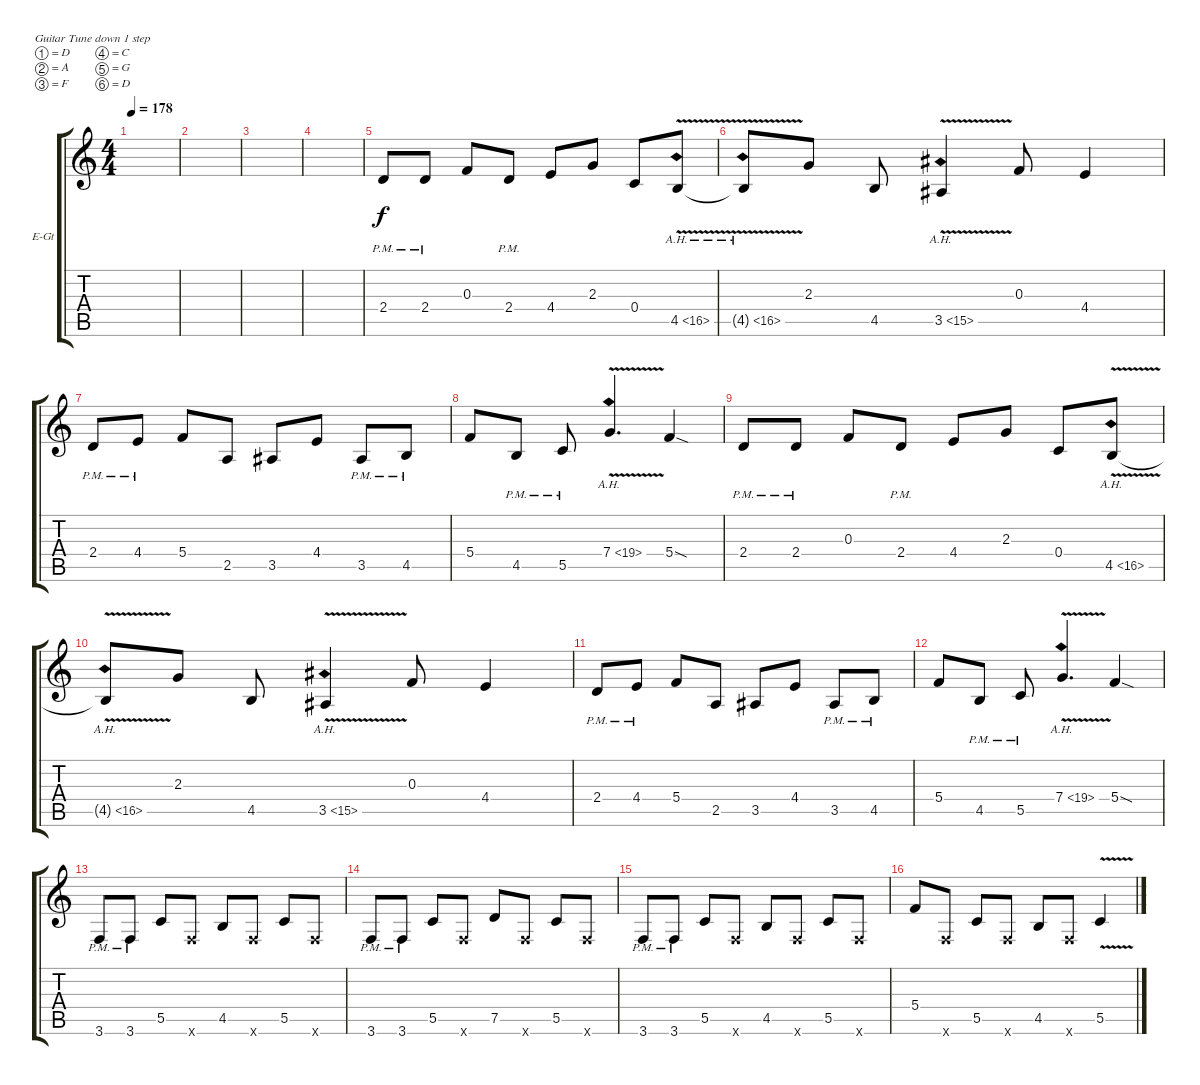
\defaultSystemsLayout 4
\bracketExtendMode groupsimilarinstruments
\firstSystemTrackNameOrientation horizontal
\otherSystemsTrackNameOrientation horizontal
\track ("Rithm Guitar 2" "E-Gt") {instrument distortionguitar}
\staff {score tabs}
\tuning (D4 A3 F3 C3 G2 D2)
\ts (4 4)
\tempo 178
\clef g2
\scale
0.333333
\ks c
|
\scale
0.333333 |
\scale
0.333333 |
\scale
0.333333 |
\scale
0.333333 2.4{pm}.8 2.4{pm}.8 0.3.8 2.4{pm}.8 4.4.8 2.3.8 0.4.8 4.5{ah 12 v}.8 |
\scale
0.333333 4.5{ah 12 v t}.8 2.3.8 4.5.8 3.5{ah 12 v}.4 0.3.8 4.4.4 |
\scale
0.333333 2.4{pm}.8 4.4{pm}.8 5.4.8 2.5.8 3.5.8 4.4.8 3.5{pm}.8 4.5{pm}.8 |
\scale
0.333333 5.4.8 4.5{pm}.8 5.5{pm}.8 7.4{ah 12 v}.4{d} 5.4{sod}.4 |
\scale
0.333333 2.4{pm}.8 2.4{pm}.8 0.3.8 2.4{pm}.8 4.4.8 2.3.8 0.4.8 4.5{ah 12 v}.8 |
\scale
0.333333 4.5{ah 12 v t}.8 2.3.8 4.5.8 3.5{ah 12 v}.4 0.3.8 4.4.4 |
\scale
0.333333 2.4{pm}.8 4.4{pm}.8 5.4.8 2.5.8 3.5.8 4.4.8 3.5{pm}.8 4.5{pm}.8 |
\scale
0.333333 5.4.8 4.5{pm}.8 5.5{pm}.8 7.4{ah 12 v}.4{d} 5.4{sod}.4 |
\scale
0.333333 3.6{pm}.8 3.6{pm}.8 5.5.8 3.6{x}.8 4.5.8 3.6{x}.8 5.5.8 3.6{x}.8 |
\scale
0.333333 3.6{pm}.8 3.6{pm}.8 5.5.8 3.6{x}.8 7.5.8 3.6{x}.8 5.5.8 3.6{x}.8 |
\scale
0.333333 3.6{pm}.8 3.6{pm}.8 5.5.8 3.6{x}.8 4.5.8 3.6{x}.8 5.5.8 3.6{x}.8 |
\scale
0.333333 5.4.8 3.6{x}.8 5.5.8 3.6{x}.8 4.5.8 3.6{x}.8 5.5{v}.4
